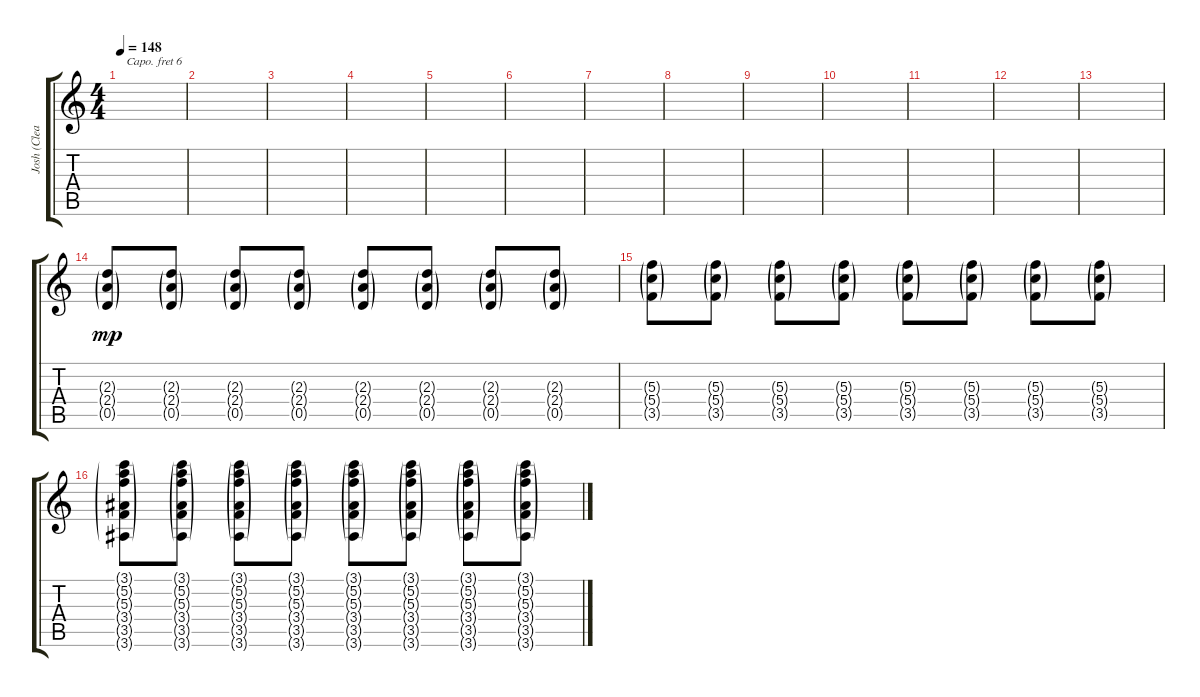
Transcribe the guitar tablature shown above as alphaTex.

\track ("Josh (Clean)" "Josh (Clea") {instrument electricguitarjazz}
\staff {score tabs}
\capo 6
\tuning (Eb4 Bb3 Gb3 Db3 Ab2 Db2) {hide}
\ts (4 4)
\tempo 148
\clef g2
\ks c
|
|
|
|
|
|
|
|
|
|
|
|
|
(2.3{g} 2.4{g} 0.5{g}).8{dy mp} (2.3{g} 2.4{g} 0.5{g}).8 (2.3{g} 2.4{g} 0.5{g}).8 (2.3{g} 2.4{g} 0.5{g}).8 (2.3{g} 2.4{g} 0.5{g}).8 (2.3{g} 2.4{g} 0.5{g}).8 (2.3{g} 2.4{g} 0.5{g}).8 (2.3{g} 2.4{g} 0.5{g}).8 |
(5.3{g} 5.4{g} 3.5{g}).8 (5.3{g} 5.4{g} 3.5{g}).8 (5.3{g} 5.4{g} 3.5{g}).8 (5.3{g} 5.4{g} 3.5{g}).8 (5.3{g} 5.4{g} 3.5{g}).8 (5.3{g} 5.4{g} 3.5{g}).8 (5.3{g} 5.4{g} 3.5{g}).8 (5.3{g} 5.4{g} 3.5{g}).8 |
(3.1{g} 5.2{g} 5.3{g} 3.4{g} 3.5{g} 3.6{g}).8 (3.1{g} 5.2{g} 5.3{g} 3.4{g} 3.5{g} 3.6{g}).8 (3.1{g} 5.2{g} 5.3{g} 3.4{g} 3.5{g} 3.6{g}).8 (3.1{g} 5.2{g} 5.3{g} 3.4{g} 3.5{g} 3.6{g}).8 (3.1{g} 5.2{g} 5.3{g} 3.4{g} 3.5{g} 3.6{g}).8 (3.1{g} 5.2{g} 5.3{g} 3.4{g} 3.5{g} 3.6{g}).8 (3.1{g} 5.2{g} 5.3{g} 3.4{g} 3.5{g} 3.6{g}).8 (3.1{g} 5.2{g} 5.3{g} 3.4{g} 3.5{g} 3.6{g}).8
